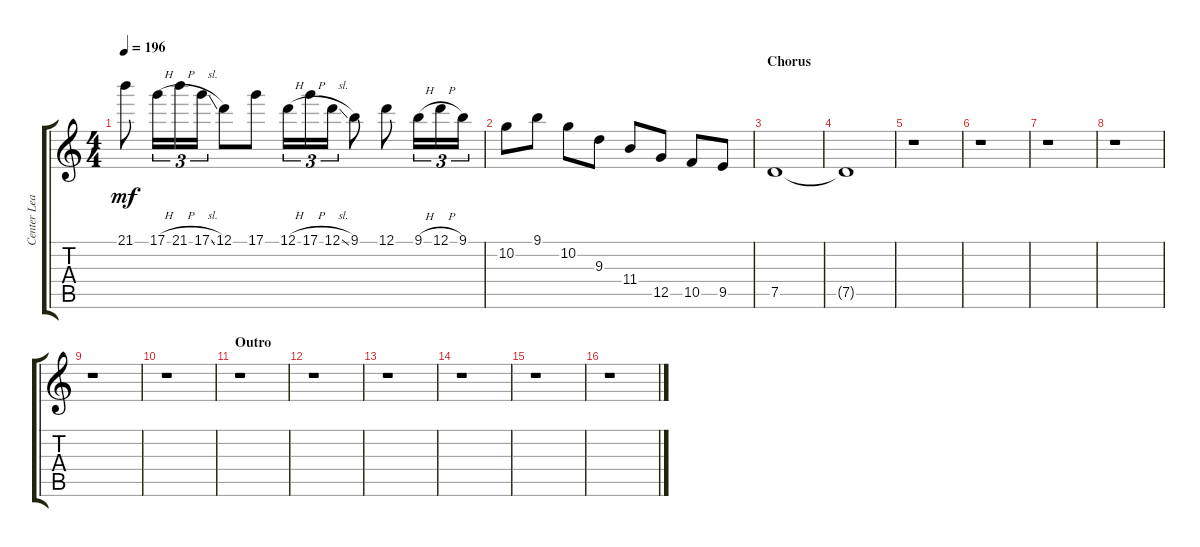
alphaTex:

\track ("Center Lead 2" "Center Lea") {instrument overdrivenguitar}
\staff {score tabs}
\tuning (D4 A3 F3 C3 G2 C2) {hide}
\ts (4 4)
\tempo 196
\clef g2
\ks aminor
21.1.8{dy mf} 17.1{h}.16{tu (3 2)} 21.1{h}.16{tu (3 2)} 17.1{sl}.16{tu (3 2)} 12.1.8 17.1.8 12.1{h}.16{tu (3 2)} 17.1{h}.16{tu (3 2)} 12.1{sl}.16{tu (3 2)} 9.1.8 12.1.8 9.1{h}.16{tu (3 2)} 12.1{h}.16{tu (3 2)} 9.1.16{tu (3 2)} |
10.2.8 9.1.8 10.2.8 9.3.8 11.4.8 12.5.8 10.5.8 9.5.8 |
\section ("" "Chorus")
7.5.1 |
7.5{t}.1 |
r.1 |
r.1 |
r.1 |
r.1 |
r.1 |
r.1 |
\section ("" "Outro")
r.1 |
r.1 |
r.1 |
r.1 |
r.1 |
r.1
